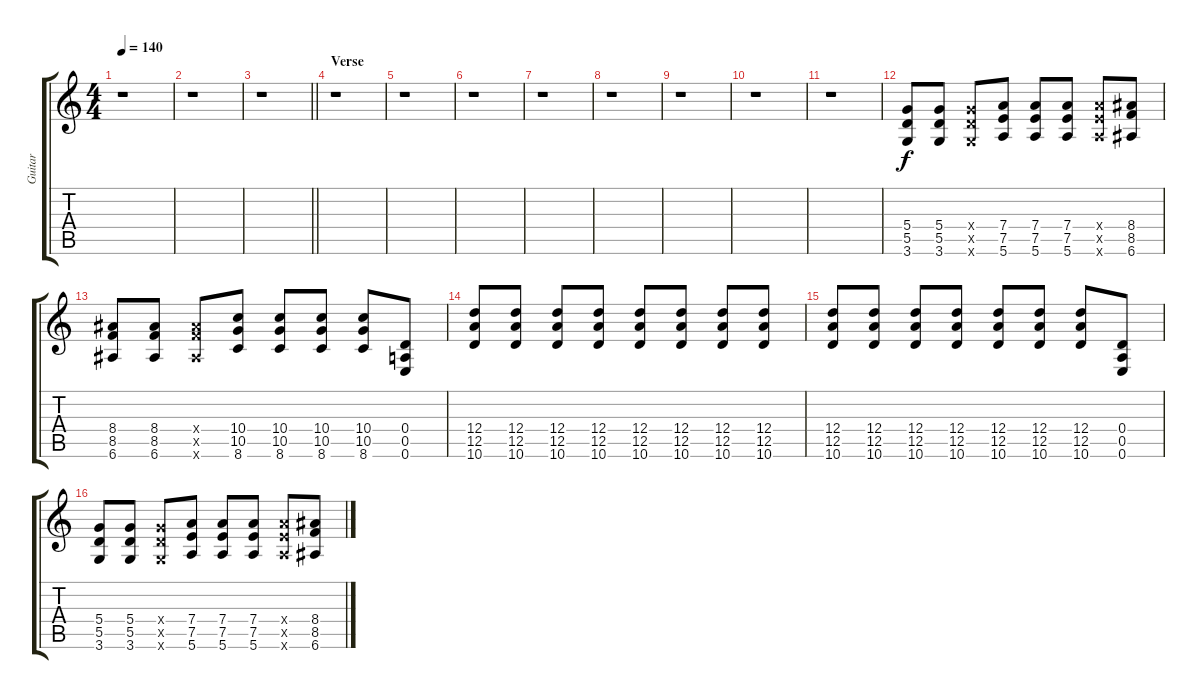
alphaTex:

\track ("Guitar" "Guitar") {instrument distortionguitar}
\staff {score tabs}
\tuning (E4 B3 G3 D3 A2 E2) {hide}
\ts (4 4)
\tempo 140
\clef g2
\ks c
r.1{dy f} |
r.1 |
\barLineRight lightlight
r.1 |
\section ("" "Verse")
r.1 |
r.1 |
r.1 |
r.1 |
r.1 |
r.1 |
r.1 |
r.1 |
(5.4 5.5 3.6).8 (5.4 5.5 3.6).8 (5.4{x} 5.5{x} 3.6{x}).8 (7.4 7.5 5.6).8 (7.4 7.5 5.6).8 (7.4 7.5 5.6).8 (7.4{x} 7.5{x} 5.6{x}).8 (8.4 8.5 6.6).8 |
(8.4 8.5 6.6).8 (8.4 8.5 6.6).8 (8.4{x} 8.5{x} 6.6{x}).8 (10.4 10.5 8.6).8 (10.4 10.5 8.6).8 (10.4 10.5 8.6).8 (10.4 10.5 8.6).8 (0.4 0.5 0.6).8 |
(12.4 12.5 10.6).8 (12.4 12.5 10.6).8 (12.4 12.5 10.6).8 (12.4 12.5 10.6).8 (12.4 12.5 10.6).8 (12.4 12.5 10.6).8 (12.4 12.5 10.6).8 (12.4 12.5 10.6).8 |
(12.4 12.5 10.6).8 (12.4 12.5 10.6).8 (12.4 12.5 10.6).8 (12.4 12.5 10.6).8 (12.4 12.5 10.6).8 (12.4 12.5 10.6).8 (12.4 12.5 10.6).8 (0.4 0.5 0.6).8 |
(5.4 5.5 3.6).8 (5.4 5.5 3.6).8 (5.4{x} 5.5{x} 3.6{x}).8 (7.4 7.5 5.6).8 (7.4 7.5 5.6).8 (7.4 7.5 5.6).8 (7.4{x} 7.5{x} 5.6{x}).8 (8.4 8.5 6.6).8
